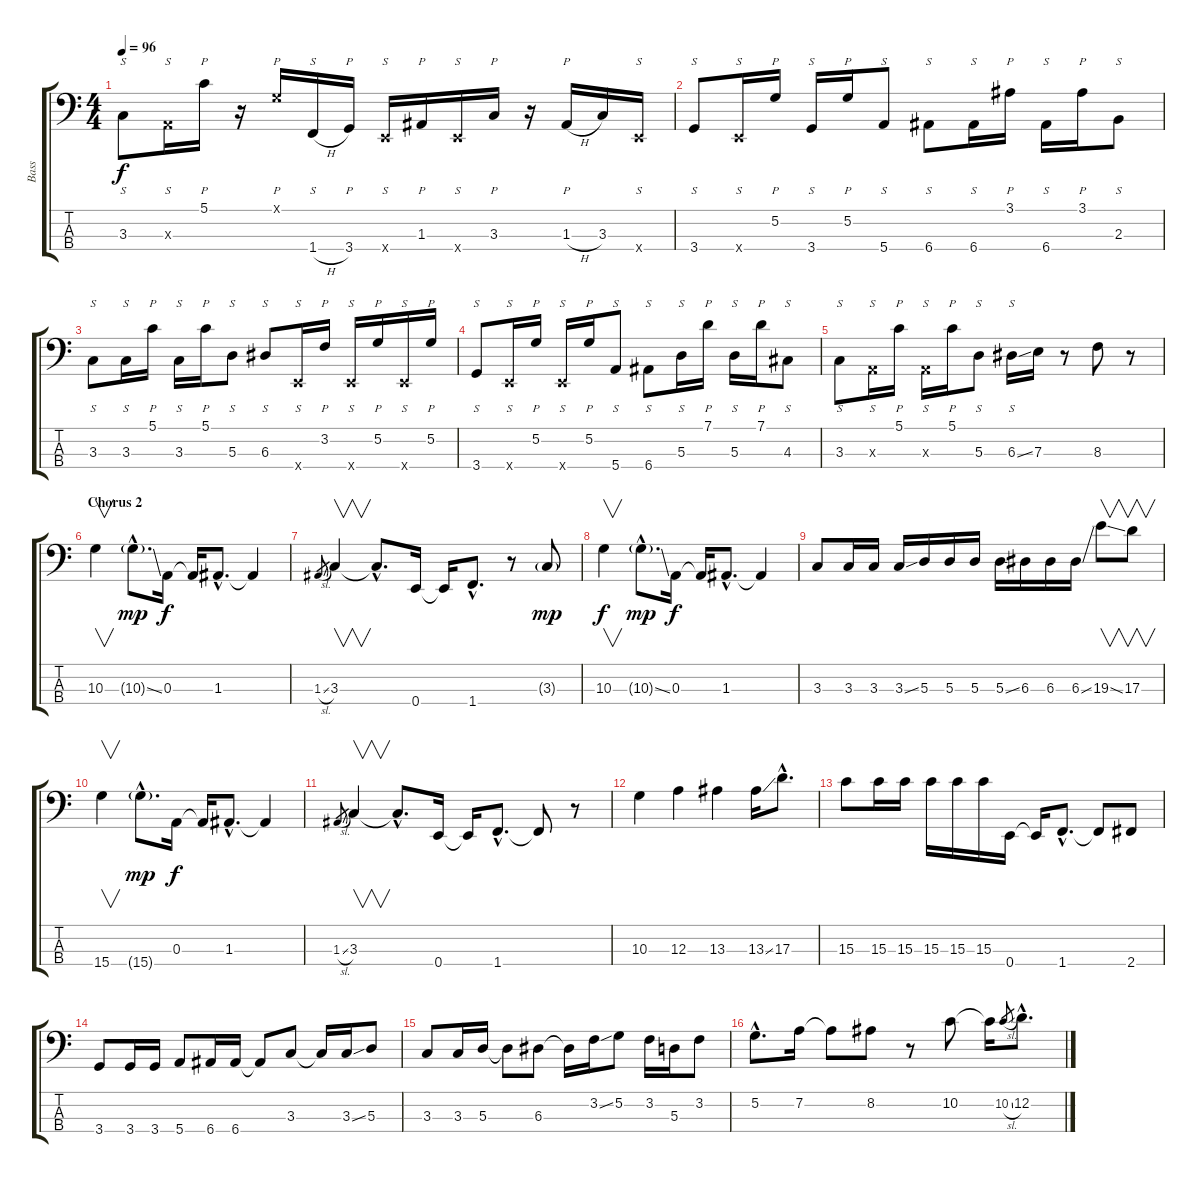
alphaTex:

\track ("Bass" "Bass") {instrument electricbassfinger}
\staff {score tabs}
\tuning (G2 D2 A1 E1) {hide}
\ts (4 4)
\tempo 96
\clef f4
\ks c
3.3.8{s dy f} 0.3{x}.16{s} 5.1.16{p} r.16 0.1{x}.16{p} 1.4{h}.16{s} 3.4.16{p} 0.4{x}.16{s} 1.3.16{p} 0.4{x}.16{s} 3.3.16{p} r.16 1.3{h}.16{p} 3.3.16 0.4{x}.16{s} |
3.4.8{s instrument slapbass1} 0.4{x}.16{s} 5.2.16{p} 3.4.16{s} 5.2.16{p} 5.4.8{s} 6.4.8{s} 6.4.16{s} 3.1.16{p} 6.4.16{s} 3.1.16{p} 2.3.8{s} |
3.3.8{s} 3.3.16{s} 5.1.16{p} 3.3.16{s} 5.1.16{p} 5.3.8{s} 6.3.8{s} 0.4{x}.16{s} 3.2.16{p} 0.4{x}.16{s} 5.2.16{p} 0.4{x}.16{s} 5.2.16{p} |
3.4.8{s} 0.4{x}.16{s} 5.2.16{p} 0.4{x}.16{s} 5.2.16{p} 5.4.8{s} 6.4.8{s} 5.3.16{s} 7.1.16{p} 5.3.16{s} 7.1.16{p} 4.3.8{s} |
3.3.8{s} 0.3{x}.16{s} 5.1.16{p} 0.3{x}.16{s} 5.1.16{p} 5.3.8{s} 6.3{ss}.16{s} 7.3.16 r.8 8.3.8{instrument electricbassfinger} r.8 |
\section ("" "Chorus 2")
10.3.4{v} 10.3{ss g hac}.8{d dy mp} 0.3.16{dy f} 0.3{t}.16 1.3{hac}.8{d} 1.3{t}.4 |
1.3{sl}.8{gr} 3.3.4{v} 3.3{hac t}.8{d} 0.4.16 0.4{t}.16 1.4{hac}.8{d} r.8 3.3{g}.8{dy mp} |
10.3.4{v dy f} 10.3{ss g hac}.8{d dy mp} 0.3.16{dy f} 0.3{t}.16 1.3{hac}.8{d} 1.3{t}.4 |
3.3.8 3.3.16 3.3.16 3.3{ss}.16 5.3.16 5.3.16 5.3.16 5.3{ss}.16 6.3.16 6.3.16 6.3{ss}.16 19.3{ss}.8{v} 17.3.8{v} |
15.4.4{v} 15.4{g hac}.8{d dy mp} 0.3.16{dy f} 0.3{t}.16 1.3{hac}.8{d} 1.3{t}.4 |
1.3{sl}.8{gr} 3.3.4{v} 3.3{hac t}.8{d} 0.4.16 0.4{t}.16 1.4{hac}.8{d} 1.4{t}.8 r.8 |
10.3.4 12.3.4 13.3.4 13.3{ss}.16 17.3{hac}.8{d} |
15.3.8 15.3.16 15.3.16 15.3.16 15.3.16 15.3.16 0.4.16 0.4{t}.16 1.4{hac}.8{d} 1.4{t}.8 2.4.8 |
3.4.8 3.4.16 3.4.16 5.4.8 6.4.16 6.4.16 6.4{t}.8 3.3.8 3.3{t}.16 3.3{ss}.16 5.3.8 |
3.3.8 3.3.16 5.3.16 5.3{t}.8 6.3.8 6.3{t}.16 3.2{ss}.16 5.2.8 3.2.16 5.3.16 3.2.8 |
5.2{hac}.8{d} 7.2.16 7.2{t}.8 8.2.8 r.8 10.2.8 10.2{t}.16 10.2{sl}.8{gr} 12.2{hac}.8{d}
